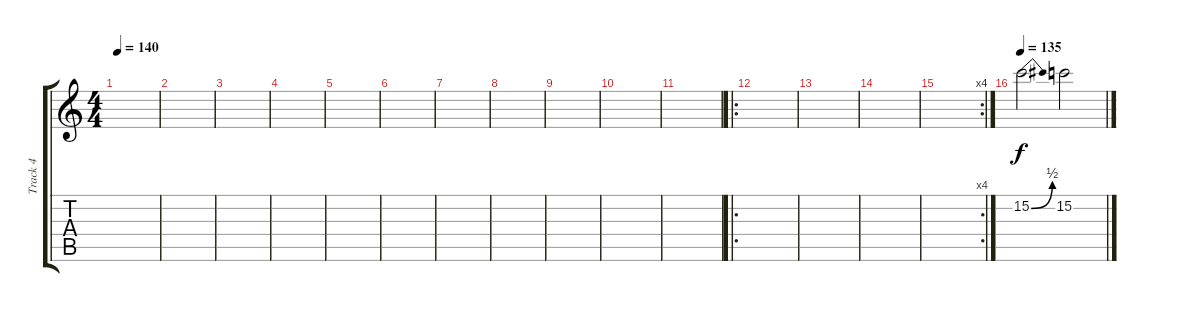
\track ("Track 4" "Track 4") {instrument distortionguitar}
\staff {score tabs}
\tuning (D4 A3 F3 C3 G2 C2) {hide}
\ts (4 4)
\tempo 140
\clef g2
\ks c
|
|
|
|
|
|
|
|
|
|
|
\ro
|
|
|
\rc 4
|
\tempo 140
\tempo 135
15.2{be (bend 0 0 60 2)}.2 15.2.2
